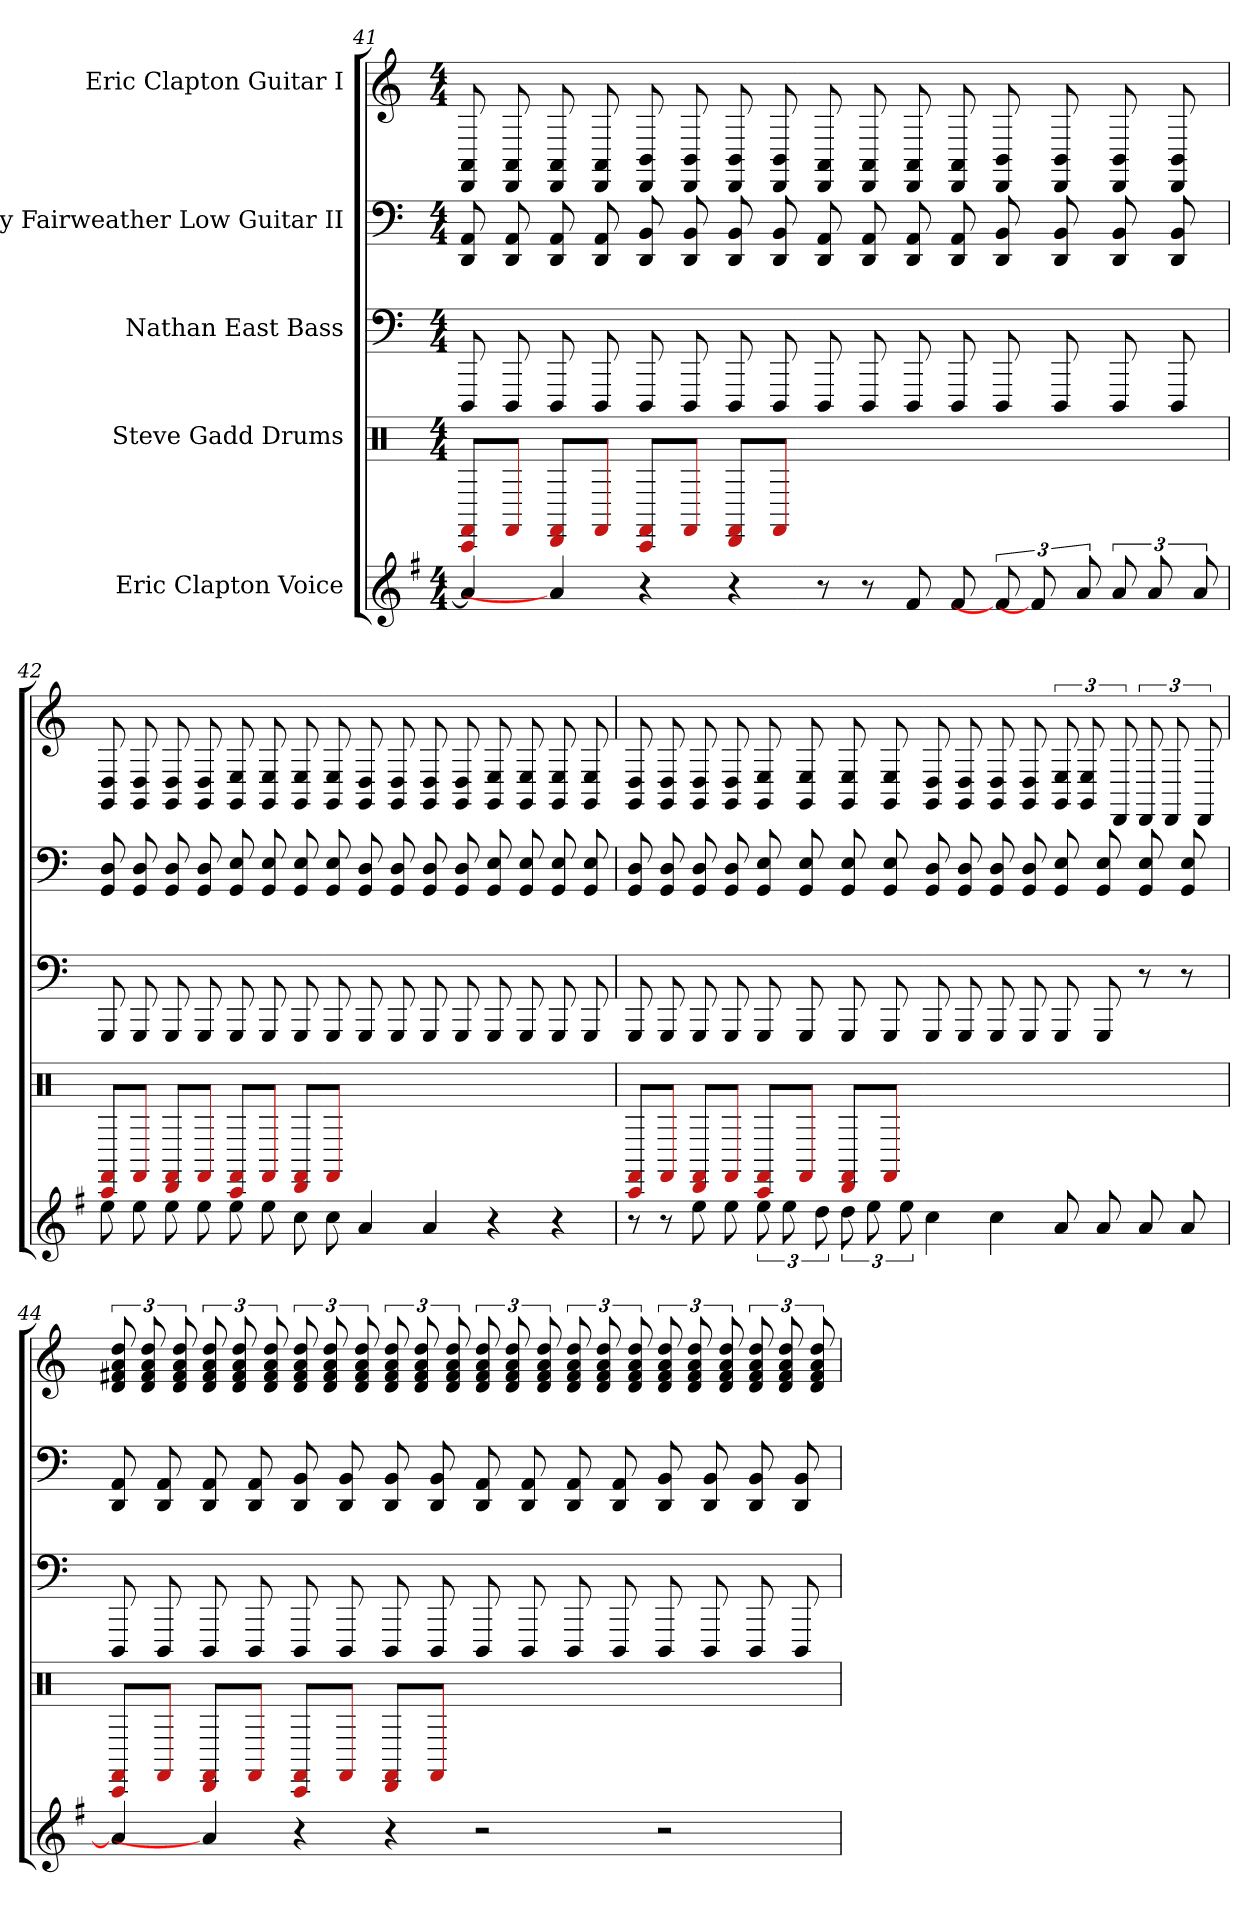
**kern	**kern	**kern	**kern	**kern
*part5	*part4	*part3	*part2	*part1
*staff5	*staff4	*staff3	*staff2	*staff1
*I"Eric Clapton Voice	*I"Steve Gadd Drums	*I"Nathan East Bass	*I"Andy Fairweather Low Guitar II	*I"Eric Clapton Guitar I
*	*clefX	*	*	*
*ITrd4c7	*	*	*	*
*k[]	*k[]	*k[]	*k[]	*k[]
*M4/4	*M4/4	*M4/4	*M4/4	*M4/4
=41	=41	=41	=41	=41
4d]	8FF#/ 8CC/L	8DDD	8AA 8DD	8AA 8DD
.	8FF#/J	8DDD	8AA 8DD	8AA 8DD
4d]	8FF#/ 8DD/L	8DDD	8AA 8DD	8AA 8DD
.	8FF#/J	8DDD	8AA 8DD	8AA 8DD
4r	8FF#/ 8CC/L	8DDD	8BB 8DD	8BB 8DD
.	8FF#/J	8DDD	8BB 8DD	8BB 8DD
4r	8FF#/ 8DD/L	8DDD	8BB 8DD	8BB 8DD
.	8FF#/J	8DDD	8BB 8DD	8BB 8DD
8r	1ryy	8DDD	8AA 8DD	8AA 8DD
8r	.	8DDD	8AA 8DD	8AA 8DD
8B	.	8DDD	8AA 8DD	8AA 8DD
8B	.	8DDD	8AA 8DD	8AA 8DD
12B]	.	8DDD	8BB 8DD	8BB 8DD
12B]	.	.	.	.
.	.	8DDD	8BB 8DD	8BB 8DD
12d	.	.	.	.
12d	.	8DDD	8BB 8DD	8BB 8DD
12d	.	.	.	.
.	.	8DDD	8BB 8DD	8BB 8DD
12d	.	.	.	.
=42	=42	=42	=42	=42
8a	8FF#/ 8CC/L	8GGG	8D 8GG	8D 8GG
8a	8FF#/J	8GGG	8D 8GG	8D 8GG
8a	8FF#/ 8DD/L	8GGG	8D 8GG	8D 8GG
8a	8FF#/J	8GGG	8D 8GG	8D 8GG
8a	8FF#/ 8CC/L	8GGG	8E 8GG	8E 8GG
8a	8FF#/J	8GGG	8E 8GG	8E 8GG
8f	8FF#/ 8DD/L	8GGG	8E 8GG	8E 8GG
8f	8FF#/J	8GGG	8E 8GG	8E 8GG
4d	1ryy	8GGG	8D 8GG	8D 8GG
.	.	8GGG	8D 8GG	8D 8GG
4d	.	8GGG	8D 8GG	8D 8GG
.	.	8GGG	8D 8GG	8D 8GG
4r	.	8GGG	8E 8GG	8E 8GG
.	.	8GGG	8E 8GG	8E 8GG
4r	.	8GGG	8E 8GG	8E 8GG
.	.	8GGG	8E 8GG	8E 8GG
=43	=43	=43	=43	=43
8r	8FF#/ 8CC/L	8GGG	8D 8GG	8D 8GG
8r	8FF#/J	8GGG	8D 8GG	8D 8GG
8a	8FF#/ 8DD/L	8GGG	8D 8GG	8D 8GG
8a	8FF#/J	8GGG	8D 8GG	8D 8GG
12a	8FF#/ 8CC/L	8GGG	8E 8GG	8E 8GG
12a	.	.	.	.
.	8FF#/J	8GGG	8E 8GG	8E 8GG
12g	.	.	.	.
12g	8FF#/ 8DD/L	8GGG	8E 8GG	8E 8GG
12a	.	.	.	.
.	8FF#/J	8GGG	8E 8GG	8E 8GG
12a	.	.	.	.
4f	1ryy	8GGG	8D 8GG	8D 8GG
.	.	8GGG	8D 8GG	8D 8GG
4f	.	8GGG	8D 8GG	8D 8GG
.	.	8GGG	8D 8GG	8D 8GG
8d	.	8GGG	8E 8GG	12E 12GG
.	.	.	.	12E 12GG
8d	.	8GGG	8E 8GG	.
.	.	.	.	12DD
8d	.	8r	8E 8GG	12DD
.	.	.	.	12DD
8d	.	8r	8E 8GG	.
.	.	.	.	12DD
=44	=44	=44	=44	=44
4d]	8FF#/ 8CC/L	8DDD	8AA 8DD	12dd 12a 12f# 12d
.	.	.	.	12dd 12a 12f# 12d
.	8FF#/J	8DDD	8AA 8DD	.
.	.	.	.	12dd 12a 12f# 12d
4d]	8FF#/ 8DD/L	8DDD	8AA 8DD	12dd 12a 12f# 12d
.	.	.	.	12dd 12a 12f# 12d
.	8FF#/J	8DDD	8AA 8DD	.
.	.	.	.	12dd 12a 12f# 12d
4r	8FF#/ 8CC/L	8DDD	8BB 8DD	12dd 12a 12f# 12d
.	.	.	.	12dd 12a 12f# 12d
.	8FF#/J	8DDD	8BB 8DD	.
.	.	.	.	12dd 12a 12f# 12d
4r	8FF#/ 8DD/L	8DDD	8BB 8DD	12dd 12a 12f# 12d
.	.	.	.	12dd 12a 12f# 12d
.	8FF#/J	8DDD	8BB 8DD	.
.	.	.	.	12dd 12a 12f# 12d
2r	1ryy	8DDD	8AA 8DD	12dd 12a 12f# 12d
.	.	.	.	12dd 12a 12f# 12d
.	.	8DDD	8AA 8DD	.
.	.	.	.	12dd 12a 12f# 12d
.	.	8DDD	8AA 8DD	12dd 12a 12f# 12d
.	.	.	.	12dd 12a 12f# 12d
.	.	8DDD	8AA 8DD	.
.	.	.	.	12dd 12a 12f# 12d
2r	.	8DDD	8BB 8DD	12dd 12a 12f# 12d
.	.	.	.	12dd 12a 12f# 12d
.	.	8DDD	8BB 8DD	.
.	.	.	.	12dd 12a 12f# 12d
.	.	8DDD	8BB 8DD	12dd 12a 12f# 12d
.	.	.	.	12dd 12a 12f# 12d
.	.	8DDD	8BB 8DD	.
.	.	.	.	12dd 12a 12f# 12d
=	=	=	=	=
*-	*-	*-	*-	*-
